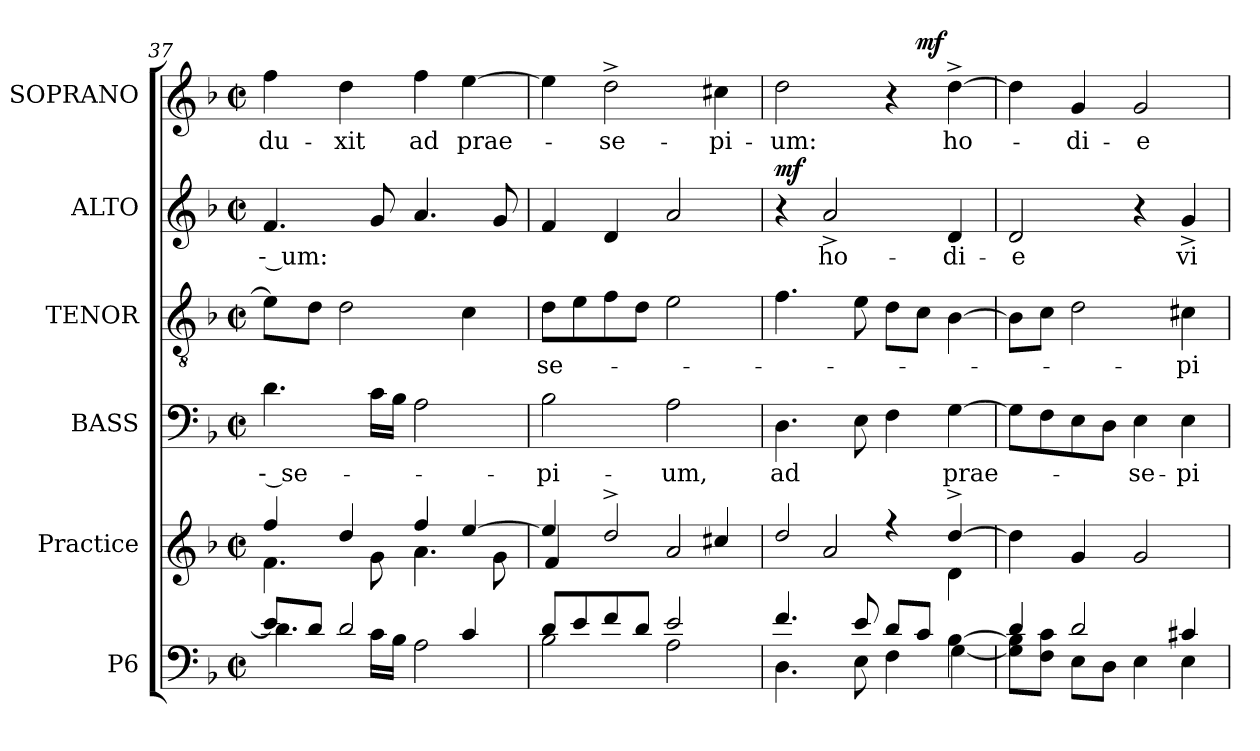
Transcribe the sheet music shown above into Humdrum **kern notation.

**kern	**kern	**kern	**text	**kern	**text	**kern	**text	**dynam	**kern	**text	**dynam
*part6	*part5	*part4	*part4	*part3	*part3	*part2	*part2	*part2	*part1	*part1	*part1
*staff6	*staff5	*staff4	*staff4	*staff3	*staff3	*staff2	*staff2	*staff2	*staff1	*staff1	*staff1
*I"P6	*I"Practice	*I"BASS	*	*I"TENOR	*	*I"ALTO	*	*	*I"SOPRANO	*	*
*	*	*I'B.	*	*I'T.	*	*I'A.	*	*	*I'S.	*	*
!!LO:LB:g=z
*clefF4	*clefG2	*clefF4	*	*clefGv2	*	*clefG2	*	*	*clefG2	*	*
*	*	*	*	*ITrd7c12	*	*	*	*	*	*	*
*k[b-]	*k[b-]	*k[b-]	*	*k[b-]	*	*k[b-]	*	*	*k[b-]	*	*
*F:	*F:	*F:	*	*F:	*	*F:	*	*	*F:	*	*
*M2/2	*M2/2	*M2/2	*	*M2/2	*	*M2/2	*	*	*M2/2	*	*
*met(c|)	*met(c|)	*met(c|)	*	*met(c|)	*	*met(c|)	*	*	*met(c|)	*	*
=37	=37	=37	=37	=37	=37	=37	=37	=37	=37	=37	=37
*^	*^	*	*	*	*	*	*	*	*	*	*
!	!	!	!	!	!LO:LY:b:color=#000000	!	!	!	!	!	!	!	!
!	!	!	!	!	!	!	!	!	!LO:LY:b:color=#000000	!	!	!	!
!	!	!	!	!	!	!	!	!	!	!	!	!LO:LY:b:color=#000000	!
8ei/L]	4.di\	4ffi/	4.fi\	4.di\	-- se-	8Ei\L]	.	4.fi/	-- um:	.	4ffi\	du-	.
8di/J	.	.	.	.	.	8Di\J	.	.	.	.	.	.	.
!	!	!	!	!	!	!	!	!	!	!	!	!LO:LY:b:color=#000000	!
2di/	.	4ddi/	.	.	.	2Di\	.	.	.	.	4ddi\	-xit	.
.	16ci\LL	.	8gi\	16ci\LL	.	.	.	8gi/	.	.	.	.	.
.	16B-i\JJ	.	.	16B-i\JJ	.	.	.	.	.	.	.	.	.
!	!	!	!	!	!	!	!	!	!	!	!	!LO:LY:b:color=#000000	!
.	2Ai\	4ffi/	4.ai\	2Ai\	.	.	.	4.ai/	.	.	4ffi\	ad	.
!	!	!	!	!	!	!	!	!	!	!	!	!LO:LY:b:color=#000000	!
4ci/	.	[4eei/	.	.	.	4Ci\	.	.	.	.	[4eei\	prae-	.
.	.	.	8gi\	.	.	.	.	8gi/	.	.	.	.	.
=38	=38	=38	=38	=38	=38	=38	=38	=38	=38	=38	=38	=38	=38
!	!	!	!	!	!LO:LY:b:color=#000000	!	!	!	!	!	!	!	!
!	!	!	!	!	!	!	!LO:LY:b:color=#000000	!	!	!	!	!	!
8di/L	2B-i\	4eei/]	4fi/	2B-i\	-pi-	8Di\L	-se-	4fi/	.	.	4eei\]	.	.
8ei/	.	.	.	.	.	8Ei\	.	.	.	.	.	.	.
!	!	!	!	!	!	!	!	!	!	!	!	!LO:LY:b:color=#000000	!
8fi/	.	2dd^i/	4ryy	.	.	8Fi\	.	4di/	.	.	2dd^i\	-se-	.
8di/J	.	.	.	.	.	8Di\J	.	.	.	.	.	.	.
!	!	!	!	!	!LO:LY:b:color=#000000	!	!	!	!	!	!	!	!
2ei/	2Ai\	.	2ai/	2Ai\	-um,	2Ei\	.	2ai/	.	.	.	.	.
!	!	!	!	!	!	!	!	!	!	!	!	!LO:LY:b:color=#000000	!
.	.	4cc#Xi/	.	.	.	.	.	.	.	.	4cc#Xi\	-pi-	.
=39	=39	=39	=39	=39	=39	=39	=39	=39	=39	=39	=39	=39	=39
!	!	!	!	!	!LO:LY:b:color=#000000	!	!	!	!	!	!	!	!
!	!	!	!	!	!	!	!	!	!	!	!	!LO:LY:b:color=#000000	!
*	*	*	*	*	*	*	*	*	*	*	*^	*	*
4.fi/	4.Di\	2ddi/	4ryy	4.Di\	ad	4.Fi\	.	4r	.	mf	2ddi\	2ryy	-um:	.
!	!	!	!	!	!	!	!	!	!LO:LY:b:color=#000000	!	!	!	!	!
.	.	.	2ai/	.	.	.	.	2a^i/	ho-	.	.	.	.	.
8ei/	8Ei\	.	.	8Ei\	.	8Ei\	.	.	.	.	.	.	.	.
8di/L	4Fi\	4r	.	4Fi\	.	8Di\L	.	.	.	.	4r	8ryy	.	.
8ci/J	.	.	.	.	.	8Ci\J	.	.	.	.	.	4.ryy	.	mf
!	!	!	!	!	!LO:LY:b:color=#000000	!	!	!	!	!	!	!	!	!
!	!	!	!	!	!	!	!	!	!LO:LY:b:color=#000000	!	!	!	!	!
!	!	!	!	!	!	!	!	!	!	!	!	!	!LO:LY:b:color=#000000	!
[4B-i\	[4Gi\	[4dd^i/	4di\	[4Gi\	prae-	[4BB-i\	.	4di/	-di-	.	[4dd^i\	.	ho-	.
*	*	*v	*v	*	*	*	*	*	*	*	*v	*v	*	*
=40	=40	=40	=40	=40	=40	=40	=40	=40	=40	=40	=40	=40
*	*	*^	*	*	*	*	*	*	*	*^	*	*
!	!	!	!	!	!	!	!	!	!LO:LY:b:color=#000000	!	!	!	!	!
*	*	*v	*v	*	*	*	*	*	*	*	*v	*v	*	*
8Gi\] 8B-i]L	4di/	4ddi\]	8Gi\L]	.	8BB-i\L]	.	2di/	-e	.	4ddi\]	.	.
8Fi\ 8ciJ	.	.	8Fi\	.	8Ci\J	.	.	.	.	.	.	.
!	!	!	!	!	!	!	!	!	!	!	!LO:LY:b:color=#000000	!
8Ei\L	2di/	4gi/	8Ei\	.	2Di\	.	.	.	.	4gi/	-di-	.
8Di\J	.	.	8Di\J	.	.	.	.	.	.	.	.	.
!	!	!	!	!LO:LY:b:color=#000000	!	!	!	!	!	!	!	!
!	!	!	!	!	!	!	!	!	!	!	!LO:LY:b:color=#000000	!
4Ei\	.	2gi/	4Ei\	-se-	.	.	4r	.	.	2gi/	-e	.
!	!	!	!	!LO:LY:b:color=#000000	!	!	!	!	!	!	!	!
!	!	!	!	!	!	!LO:LY:b:color=#000000	!	!	!	!	!	!
!	!	!	!	!	!	!	!	!LO:LY:b:color=#000000	!	!	!	!
4Ei\	4c#Xi/	.	4Ei\	-pi-	4C#Xi\	-pi-	4g^i/	vi-	.	.	.	.
*v	*v	*	*	*	*	*	*	*	*	*	*	*
=	=	=	=	=	=	=	=	=	=	=	=
*-	*-	*-	*-	*-	*-	*-	*-	*-	*-	*-	*-
